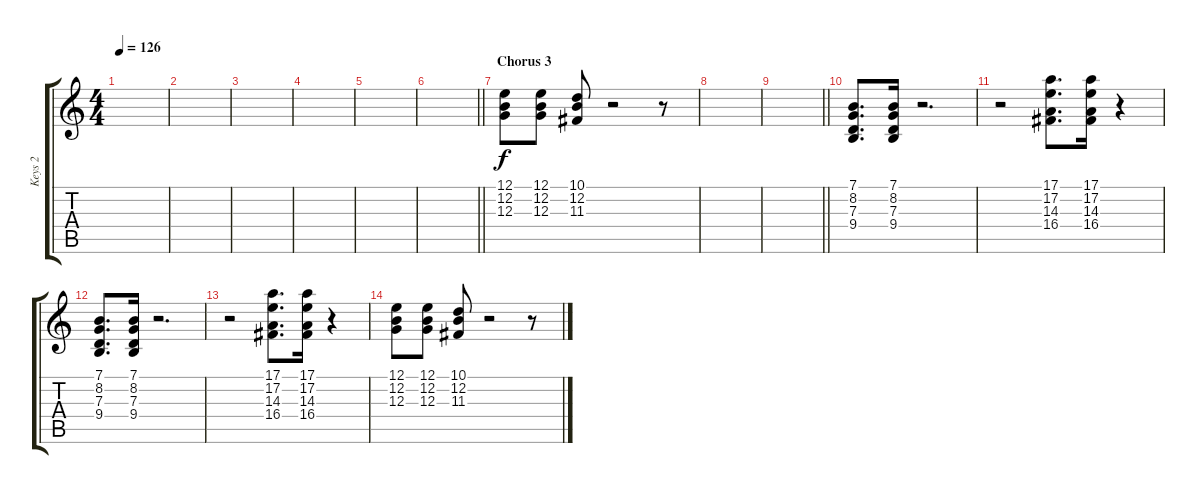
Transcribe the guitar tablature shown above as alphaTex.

\track ("Keys 2" "Keys 2") {instrument electricgrandpiano}
\staff {score tabs}
\tuning (E4 B3 G3 D3 A2 E2) {hide}
\ts (4 4)
\tempo 126
\clef g2
\ks c
|
|
|
|
|
\barLineRight lightlight
|
\section ("" "Chorus 3")
(12.1 12.2 12.3).8 (12.1 12.2 12.3).8 (10.1 12.2 11.3).8 r.2 r.8 |
|
\barLineRight lightlight
|
(7.1 8.2 7.3 9.4).8{d} (7.1 8.2 7.3 9.4).16 r.2{d} |
r.2 (17.1 17.2 14.3 16.4).8{d} (17.1 17.2 14.3 16.4).16 r.4 |
(7.1 8.2 7.3 9.4).8{d} (7.1 8.2 7.3 9.4).16 r.2{d} |
r.2 (17.1 17.2 14.3 16.4).8{d} (17.1 17.2 14.3 16.4).16 r.4 |
(12.1 12.2 12.3).8 (12.1 12.2 12.3).8 (10.1 12.2 11.3).8 r.2 r.8
